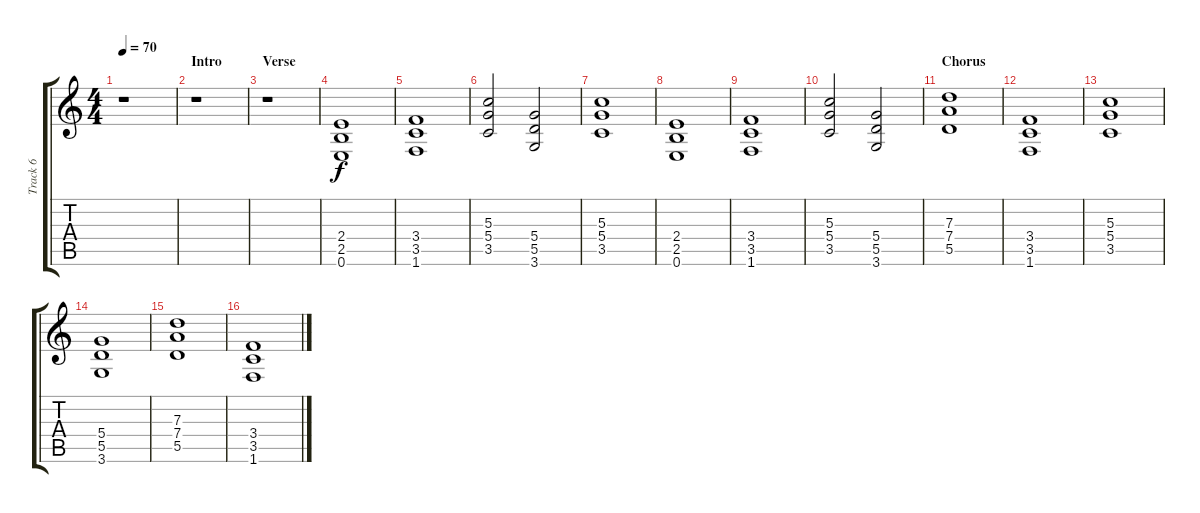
\track ("Track 6" "Track 6") {instrument overdrivenguitar}
\staff {score tabs}
\tuning (E4 B3 G3 D3 A2 E2) {hide}
\ts (4 4)
\tempo 70
\clef g2
\ks c
r.1{dy f} |
\section ("" "Intro")
r.1 |
\section ("" "Verse")
r.1 |
(2.4 2.5 0.6).1 |
(3.4 3.5 1.6).1 |
(5.3 5.4 3.5).2 (5.4 5.5 3.6).2 |
(5.3 5.4 3.5).1 |
(2.4 2.5 0.6).1 |
(3.4 3.5 1.6).1 |
(5.3 5.4 3.5).2 (5.4 5.5 3.6).2 |
\section ("" "Chorus")
(7.3 7.4 5.5).1 |
(3.4 3.5 1.6).1 |
(5.3 5.4 3.5).1 |
(5.4 5.5 3.6).1 |
(7.3 7.4 5.5).1 |
(3.4 3.5 1.6).1
